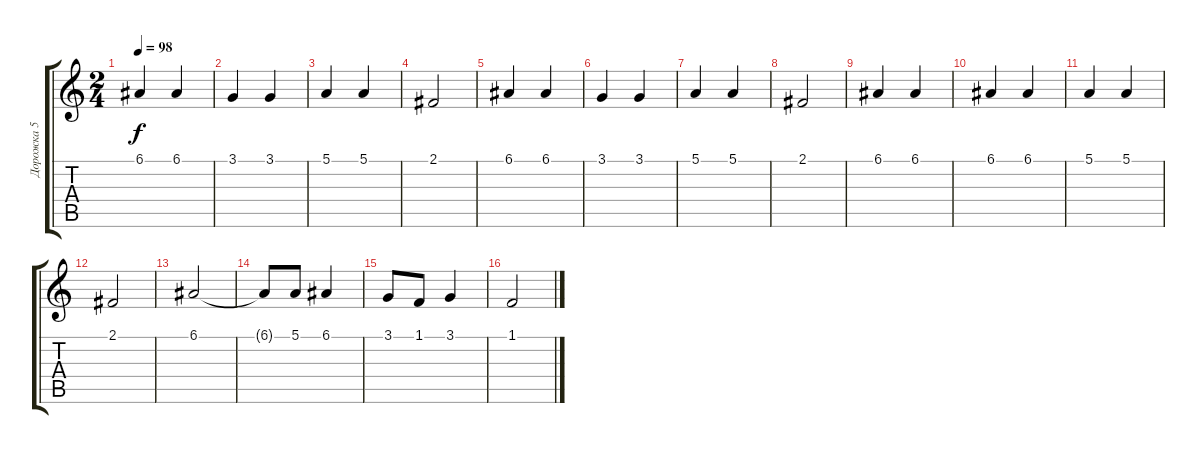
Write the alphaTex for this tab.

\track ("Дорожка 5" "Дорожка 5") {instrument baritonesax}
\staff {score tabs}
\tuning (E4 B3 G3 D3 A2 E2) {hide}
\ts (2 4)
\tempo 98
\clef g2
\ks c
6.1.4{dy f} 6.1.4 |
3.1.4 3.1.4 |
5.1.4 5.1.4 |
2.1.2 |
6.1.4 6.1.4 |
3.1.4 3.1.4 |
5.1.4 5.1.4 |
2.1.2 |
6.1.4 6.1.4 |
6.1.4 6.1.4 |
5.1.4 5.1.4 |
2.1.2 |
6.1.2 |
6.1{t}.8 5.1.8 6.1.4 |
3.1.8 1.1.8 3.1.4 |
1.1.2
